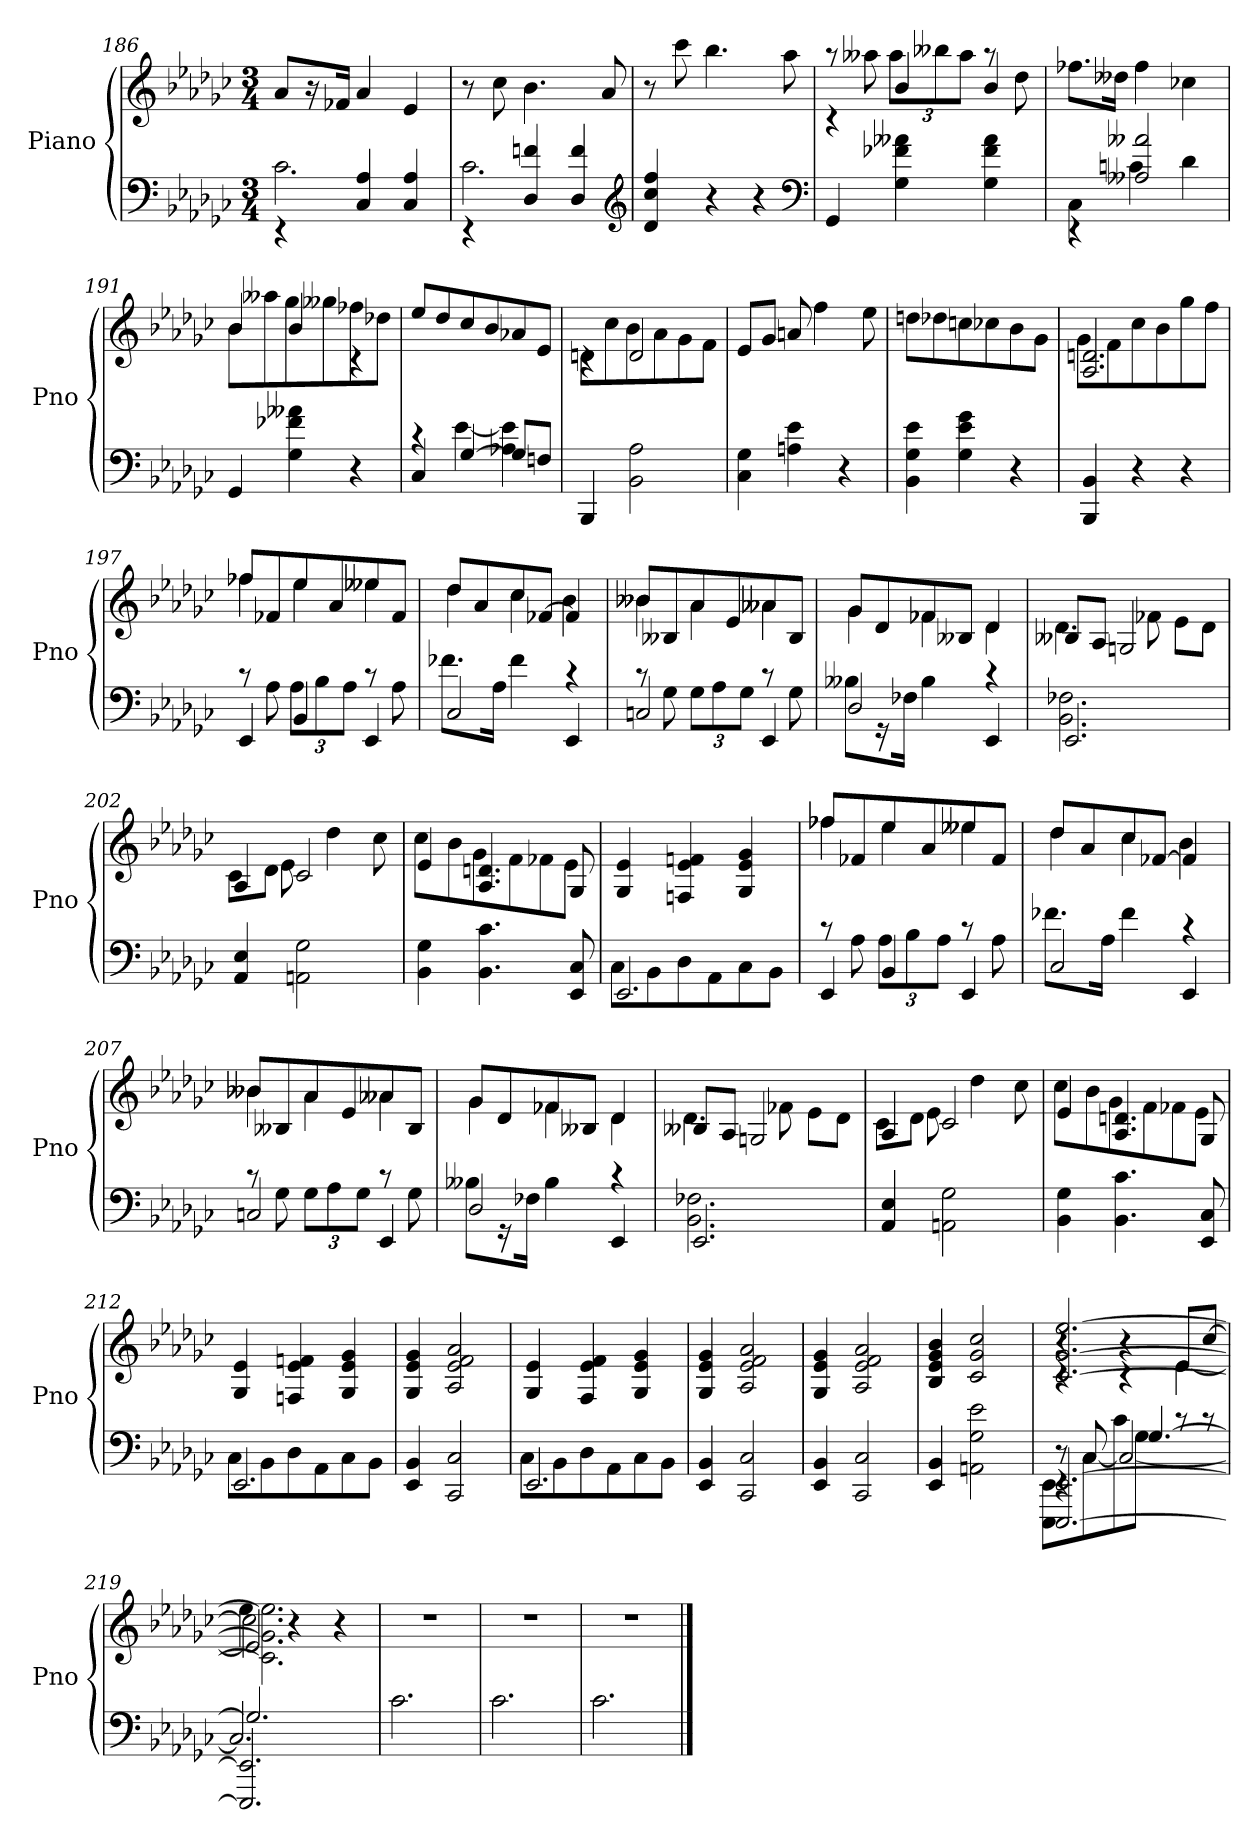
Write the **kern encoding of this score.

**kern	**kern
*part1	*part1
*staff2	*staff1
*I"Piano	*
*I'Pno	*
*clefF4	*clefG2
*k[b-e-a-d-g-c-]	*k[b-e-a-d-g-c-]
*M3/4	*M3/4
=186	=186
*^	*
4rEE	2.c-	8a-L
.	.	16r
.	.	16f-XJk
4C- 4A-	.	4a-
4C- 4A-	.	4e-
=187	=187	=187
4rEE	2.c-	8r
.	.	8cc-
4D- 4fn	.	4.b-
4D- 4f	.	.
.	.	8a-
*v	*v	*
*clefG2	*
=188	=188
4d- 4cc- 4ff	8r
.	8ccc-
4r	4.bb-
4r	.
.	8aa-
*clefF4	*
=189	=189
*	*^
4GG-	4rc	8raa
.	.	8aa--X
4G- 4f-X 4a--X	4b-	12aa--L
.	.	12bb--X
.	.	12aa--J
4G- 4f- 4a--	4b-	8raa
.	.	8dd-
*	*v	*v
=190	=190
*^	*
4rEE	4C-	8.ff-XL
.	.	16dd--XJk
2A--X 2a--X	4cn	4ff-
.	4d-	4cc-X
*v	*v	*
=191	=191
*	*^
4GG-	4b-	8b-L
.	.	8aa--X
4G- 4f-X 4a--X	4b-	8gg-
.	.	8gg--X
4r	4rc	8ff-X
.	.	8dd-XJ
*	*v	*v
=192	=192
*^	*
4C-	4rc	8ee-L
.	.	8dd-
[4G-	[4e-	8cc-
.	.	8b-
8G-L]	4A-X 4e-]	8a-X
8FnJ	.	8e-J
*v	*v	*
=193	=193
*	*^
4BBB-	4rc	8dnL
.	.	8cc-
2BB- 2A-	2d	8b-
.	.	8a-
.	.	8g-
.	.	8fJ
*	*v	*v
=194	=194
4C- 4G-	8e-L
.	8g-J
4An 4e-	8an
.	4ff
4r	.
.	8ee-
=195	=195
4BB- 4G- 4e-	8ddnL
.	8dd-X
4G- 4e- 4g-	8ccn
.	8cc-X
4r	8b-
.	8g-J
=196	=196
*	*^
4BBB- 4BB-	2.A- 2.dn	8g-L
.	.	8f
4r	.	8cc-
.	.	8b-
4r	.	8gg-
.	.	8ffJ
=197	=197	=197
*^	*	*
4EE-	8rc	8ff-XL	4ff-X
.	8A-	8f-X	.
4BB-	12A-L	8ee-	4ee-
.	12B-	.	.
.	.	8a-	.
.	12A-J	.	.
4EE-	8rc	8ee--X	4ee--X
.	8A-	8f-J	.
=198	=198	=198	=198
2C-	8.f-XL	8dd-L	4dd-
.	.	8a-	.
.	16A-Jk	.	.
.	4f-	8cc-	4cc-
.	.	[8f-XJ	.
4EE-	4rc	4f-]	4b-
=199	=199	=199	=199
2Cn	8rc	8b--XL	4b--X
.	8G-	8B--X	.
.	12G-L	8a-	4a-
.	12A-	.	.
.	.	8e-	.
.	12G-J	.	.
4EE-	8rc	8a--X	4a--X
.	8G-	8B--J	.
=200	=200	=200	=200
2D-	8B--XL	8g-L	4g-
.	16r	8d-	.
.	16F-XJk	.	.
.	4B--	8f-X	4f-X
.	.	8B--XJ	.
4EE-	4rc	4d-	4d-
=201	=201	=201	=201
2.EE-	2.BB- 2.F-X	8B--XL	4.d-
.	.	8A-J	.
.	.	2Gn	.
.	.	.	8f-X
.	.	.	8e-L
.	.	.	8d-J
*v	*v	*	*
=202	=202	=202
4AA- 4E-	4A-	8c-L
.	.	8d-J
2AAn 2G-	2c-	8e-
.	.	4dd-
.	.	8cc-
=203	=203	=203
4BB- 4G-	4e-	8cc-L
.	.	8b-
4.BB- 4.c-	4.A- 4.dn	8g-
.	.	8f
.	.	8f-X
8EE- 8C-	8G-	8e-J
*	*v	*v
=204	=204
*^	*
2.EE-	8C-L	4G- 4e-
.	8BB-	.
.	8D-	4Fn 4e- 4fn
.	8AA-	.
.	8C-	4G- 4e- 4g-
.	8BB-J	.
=205	=205	=205
*	*	*^
4EE-	8rc	8ff-XL	4ff-X
.	8A-	8f-X	.
4BB-	12A-L	8ee-	4ee-
.	12B-	.	.
.	.	8a-	.
.	12A-J	.	.
4EE-	8rc	8ee--X	4ee--X
.	8A-	8f-J	.
=206	=206	=206	=206
2C-	8.f-XL	8dd-L	4dd-
.	.	8a-	.
.	16A-Jk	.	.
.	4f-	8cc-	4cc-
.	.	[8f-XJ	.
4EE-	4rc	4f-]	4b-
=207	=207	=207	=207
2Cn	8rc	8b--XL	4b--X
.	8G-	8B--X	.
.	12G-L	8a-	4a-
.	12A-	.	.
.	.	8e-	.
.	12G-J	.	.
4EE-	8rc	8a--X	4a--X
.	8G-	8B--J	.
=208	=208	=208	=208
2D-	8B--XL	8g-L	4g-
.	16r	8d-	.
.	16F-XJk	.	.
.	4B--	8f-X	4f-X
.	.	8B--XJ	.
4EE-	4rc	4d-	4d-
=209	=209	=209	=209
2.EE-	2.BB- 2.F-X	8B--XL	4.d-
.	.	8A-J	.
.	.	2Gn	.
.	.	.	8f-X
.	.	.	8e-L
.	.	.	8d-J
*v	*v	*	*
=210	=210	=210
4AA- 4E-	4A-	8c-L
.	.	8d-J
2AAn 2G-	2c-	8e-
.	.	4dd-
.	.	8cc-
=211	=211	=211
4BB- 4G-	4e-	8cc-L
.	.	8b-
4.BB- 4.c-	4.A- 4.dn	8g-
.	.	8f
.	.	8f-X
8EE- 8C-	8G-	8e-J
*	*v	*v
=212	=212
*^	*
2.EE-	8C-L	4G- 4e-
.	8BB-	.
.	8D-	4Fn 4e- 4fn
.	8AA-	.
.	8C-	4G- 4e- 4g-
.	8BB-J	.
*v	*v	*
=213	=213
4EE- 4BB-	4G- 4e- 4g-
2CC- 2C-	2A- 2e- 2f 2a-
=214	=214
*^	*
2.EE-	8C-L	4G- 4e-
.	8BB-	.
.	8D-	4F 4e- 4f
.	8AA-	.
.	8C-	4G- 4e- 4g-
.	8BB-J	.
*v	*v	*
=215	=215
4EE- 4BB-	4G- 4e- 4g-
2CC- 2C-	2A- 2e- 2f 2a-
=216	=216
4EE- 4BB-	4G- 4e- 4g-
2CC- 2C-	2A- 2e- 2f 2a-
=217	=217
4EE- 4BB-	4B- 4e- 4g- 4b-
2AAn 2G- 2e-	2c- 2g- 2cc-
=218	=218
*^	*^
*	*^	*	*^
*	*	*^	*	*	*
[2.EEE-/ [2.EE-/	8r	4.rEE	8EEE- 8EE-L	4r	4rc	[2.c- [2.g- [2.ee-
.	[8C-/	.	8C-	.	.	.
.	2C-/_	.	8c-	4r	4rc	.
.	.	[4.G-	8G-J	.	.	.
.	.	.	8rc	8e-/L	[4e-	.
.	.	.	8rc	[8cc-/J	.	.
*	*	*v	*v	*	*	*
=219	=219	=219	=219	=219	=219
*	*	*	*	*	*^
2.EEE-]/ 2.EE-]/	2.C-/]	2.G-]	4ee-\	2.cc-\]	2.e-]	2.c-] 2.g-] 2.ee-]
.	.	.	4r	.	.	.
.	.	.	4r	.	.	.
*v	*v	*v	*	*	*	*
*	*v	*v	*v	*v
=220	=220
2.c-	2.r
=221	=221
2.c-	2.r
=222	=222
2.c-	2.r
==	==
*-	*-
